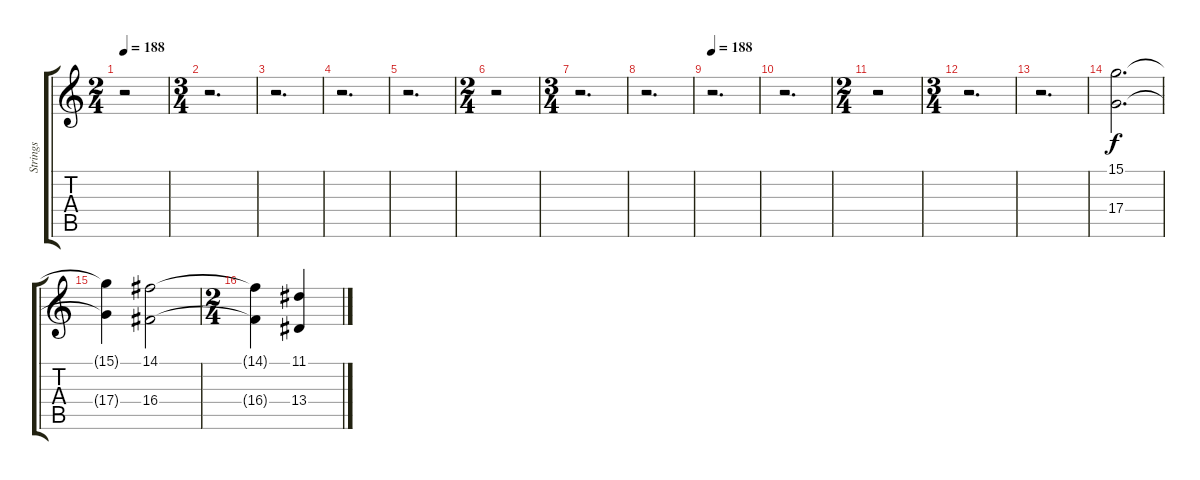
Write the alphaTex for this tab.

\track ("Strings" "Strings") {instrument stringensemble1}
\staff {score tabs}
\tuning (E4 B3 G3 D3 A2 E2) {hide}
\ts (2 4)
\tempo 188
\clef g2
\ks c
r.2{dy f} |
\ts (3 4)
r.2{d} |
r.2{d} |
r.2{d} |
r.2{d} |
\ts (2 4)
r.2 |
\ts (3 4)
r.2{d} |
r.2{d} |
\tempo 188
r.2{d} |
r.2{d} |
\ts (2 4)
r.2 |
\ts (3 4)
r.2{d} |
r.2{d} |
(15.1 17.4).2{d} |
(15.1{t} 17.4{t}).4 (14.1 16.4).2 |
\ts (2 4)
(14.1{t} 16.4{t}).4 (11.1 13.4).4
